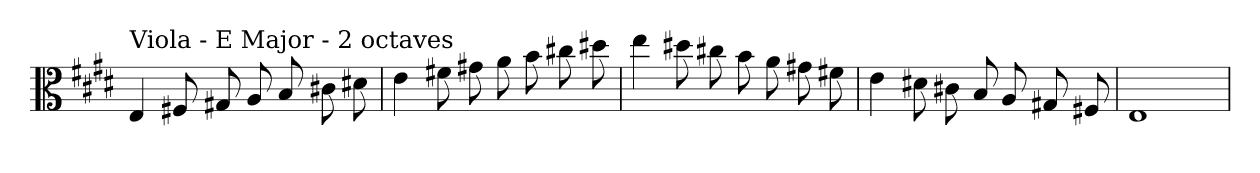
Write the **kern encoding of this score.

**kern
*part1
*staff1
*clefC3
*k[f#c#g#d#]
*E:
=
!LO:TX:a:t=Viola - E Major - 2 octaves
4E
8F#X
8G#X
8A
8B
8c#X
8d#X
=
4e
8f#X
8g#X
8a
8b
8cc#X
8dd#X
=
4ee
8dd#X
8cc#X
8b
8a
8g#X
8f#X
=
4e
8d#X
8c#X
8B
8A
8G#X
8F#X
=
1E
=
*-
